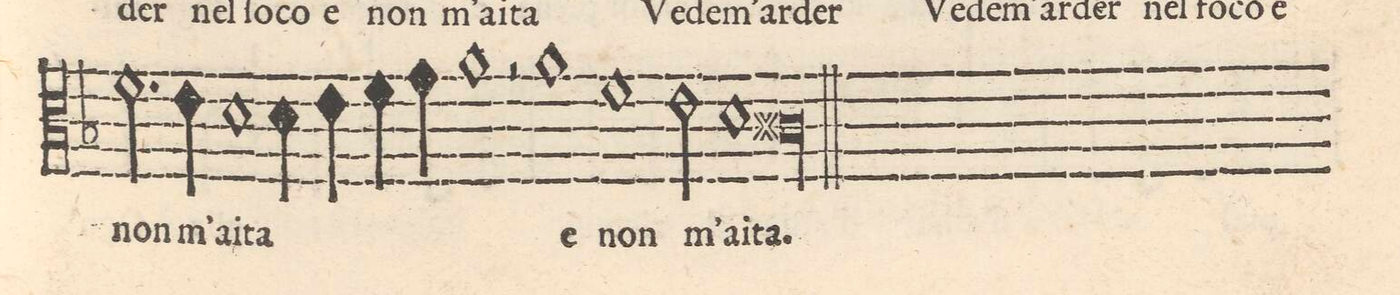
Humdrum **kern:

**kern	**text
*I"TENORE	*
*clefC3	*
*k[b-]	*
*met(C|)	*
*M4/2	*
2.f\	non
4e\	m'a-
1d	-i-
=45-	=45-
4d\	-ta
4e\	.
4f\	.
4g\	.
1a	.
=46-	=46-
2r	.
1a	e
1f\	non
=47-	=47-
2e\	m'a-
1d	-i-
=48-	=48-
0c#Xl	-ta.
==	==
*-	*-
